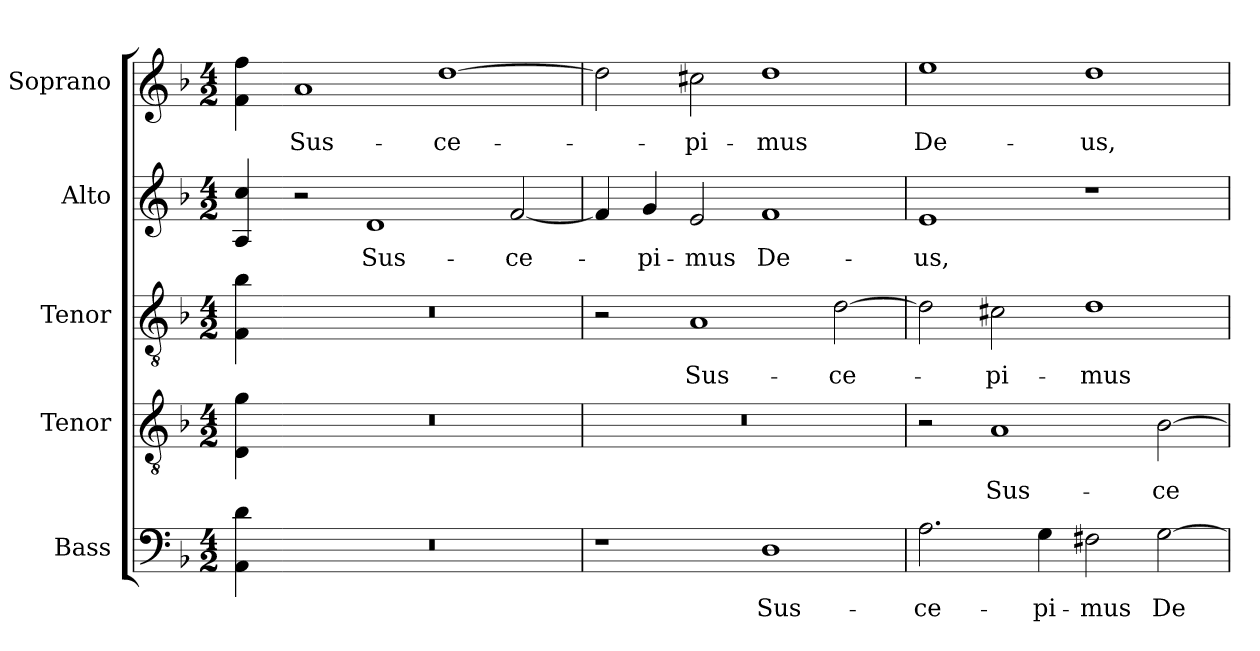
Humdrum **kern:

**kern	**text	**kern	**text	**kern	**text	**kern	**text	**kern	**text
*part5	*part5	*part4	*part4	*part3	*part3	*part2	*part2	*part1	*part1
*staff5	*staff5	*staff4	*staff4	*staff3	*staff3	*staff2	*staff2	*staff1	*staff1
*I"Bass	*	*I"Tenor	*	*I"Tenor	*	*I"Alto	*	*I"Soprano	*
*I'B.	*	*I'T.	*	*I'T.	*	*I'A.	*	*I'S.	*
!!LO:PB:g=z
*clefF4	*	*clefGv2	*	*clefGv2	*	*clefG2	*	*clefG2	*
*	*	*ITrd7c12	*	*ITrd7c12	*	*	*	*	*
*k[b-]	*	*k[b-]	*	*k[b-]	*	*k[b-]	*	*k[b-]	*
*F:	*	*F:	*	*F:	*	*F:	*	*F:	*
*M4/2	*	*M4/2	*	*M4/2	*	*M4/2	*	*M4/2	*
=	=	=	=	=	=	=	=	=	=
4AAi\ 4di	.	4DDi\ 4Gi	.	4FFi\ 4B-i	.	4Ai/ 4cci	.	4fi\ 4ffi	.
=1-	=1-	=1-	=1-	=1-	=1-	=1-	=1-	=1-	=1-
!LO:N:vis=1	!	!LO:N:vis=1	!	!LO:N:vis=1	!	!	!	!	!
!	!	!	!	!	!	!	!	!	!LO:LY:b:color=#000000
0r	.	0r	.	0r	.	2r	.	1ai	Sus-
!	!	!	!	!	!	!	!LO:LY:b:color=#000000	!	!
.	.	.	.	.	.	1di	Sus-	.	.
!	!	!	!	!	!	!	!	!	!LO:LY:b:color=#000000
.	.	.	.	.	.	.	.	[1ddi	-ce-
!	!	!	!	!	!	!	!LO:LY:b:color=#000000	!	!
.	.	.	.	.	.	[2fi/	-ce-	.	.
=2	=2	=2	=2	=2	=2	=2	=2	=2	=2
!	!	!LO:N:vis=1	!	!	!	!	!	!	!
1r	.	0r	.	2r	.	4fi/]	.	2ddi\]	.
!	!	!	!	!	!	!	!LO:LY:b:color=#000000	!	!
.	.	.	.	.	.	4gi/	-pi-	.	.
!	!	!	!	!	!LO:LY:b:color=#000000	!	!	!	!
!	!	!	!	!	!	!	!LO:LY:b:color=#000000	!	!
!	!	!	!	!	!	!	!	!	!LO:LY:b:color=#000000
.	.	.	.	1AAi	Sus-	2ei/	-mus	2cc#Xi\	-pi-
!	!LO:LY:b:color=#000000	!	!	!	!	!	!	!	!
!	!	!	!	!	!	!	!LO:LY:b:color=#000000	!	!
!	!	!	!	!	!	!	!	!	!LO:LY:b:color=#000000
1Di	Sus-	.	.	.	.	1fi	De-	1ddi	-mus
!	!	!	!	!	!LO:LY:b:color=#000000	!	!	!	!
.	.	.	.	[2Di\	-ce-	.	.	.	.
=3	=3	=3	=3	=3	=3	=3	=3	=3	=3
!	!LO:LY:b:color=#000000	!	!	!	!	!	!	!	!
!	!	!	!	!	!	!	!LO:LY:b:color=#000000	!	!
!	!	!	!	!	!	!	!	!	!LO:LY:b:color=#000000
2.Ai\	-ce-	2r	.	2Di\]	.	1ei	-us,	1eei	De-
!	!	!	!LO:LY:b:color=#000000	!	!	!	!	!	!
!	!	!	!	!	!LO:LY:b:color=#000000	!	!	!	!
.	.	1AAi	Sus-	2C#Xi\	-pi-	.	.	.	.
!	!LO:LY:b:color=#000000	!	!	!	!	!	!	!	!
4Gi\	-pi-	.	.	.	.	.	.	.	.
!	!LO:LY:b:color=#000000	!	!	!	!	!	!	!	!
!	!	!	!	!	!LO:LY:b:color=#000000	!	!	!	!
!	!	!	!	!	!	!	!	!	!LO:LY:b:color=#000000
2F#Xi\	-mus	.	.	1Di	-mus	1r	.	1ddi	-us,
!	!LO:LY:b:color=#000000	!	!	!	!	!	!	!	!
!	!	!	!LO:LY:b:color=#000000	!	!	!	!	!	!
[2Gi\	De-	[2BB-i\	-ce-	.	.	.	.	.	.
=	=	=	=	=	=	=	=	=	=
*-	*-	*-	*-	*-	*-	*-	*-	*-	*-
